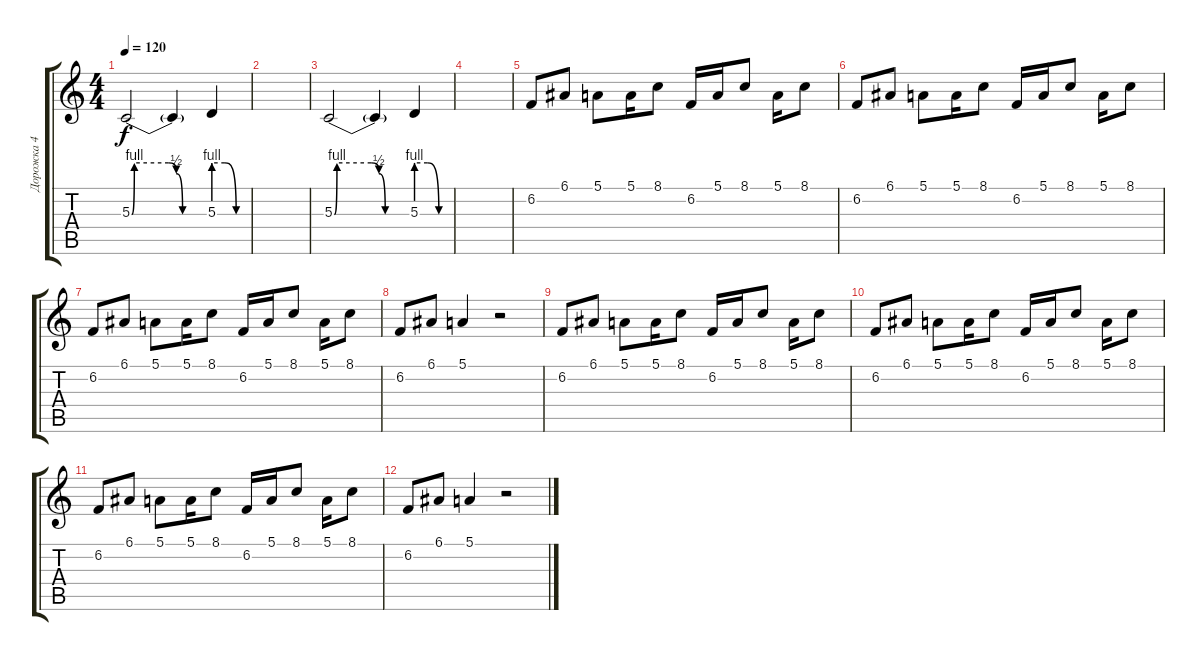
\track ("Дорожка 4" "Дорожка 4") {instrument lead6voice}
\staff {score tabs}
\tuning (E4 B3 G3 D3 A2 E2) {hide}
\ts (4 4)
\tempo 120
\clef g2
\ks c
5.3{be (custom 0 0 2 4 29 4 35 2 40 0 60 0)}.2{dy f} 5.3{t}.4 5.3{be (custom 0 4 20 4 40 0 60 0)}.4 |
|
5.3{be (custom 0 0 2 4 29 4 35 2 40 0 60 0)}.2 5.3{t}.4 5.3{be (custom 0 4 20 4 40 0 60 0)}.4 |
|
6.2.8 6.1.8 5.1.8 5.1.16 8.1.8 6.2.16 5.1.16 8.1.8 5.1.16 8.1.8 |
6.2.8 6.1.8 5.1.8 5.1.16 8.1.8 6.2.16 5.1.16 8.1.8 5.1.16 8.1.8 |
6.2.8 6.1.8 5.1.8 5.1.16 8.1.8 6.2.16 5.1.16 8.1.8 5.1.16 8.1.8 |
6.2.8 6.1.8 5.1.4 r.2 |
6.2.8 6.1.8 5.1.8 5.1.16 8.1.8 6.2.16 5.1.16 8.1.8 5.1.16 8.1.8 |
6.2.8 6.1.8 5.1.8 5.1.16 8.1.8 6.2.16 5.1.16 8.1.8 5.1.16 8.1.8 |
6.2.8 6.1.8 5.1.8 5.1.16 8.1.8 6.2.16 5.1.16 8.1.8 5.1.16 8.1.8 |
6.2.8 6.1.8 5.1.4 r.2
